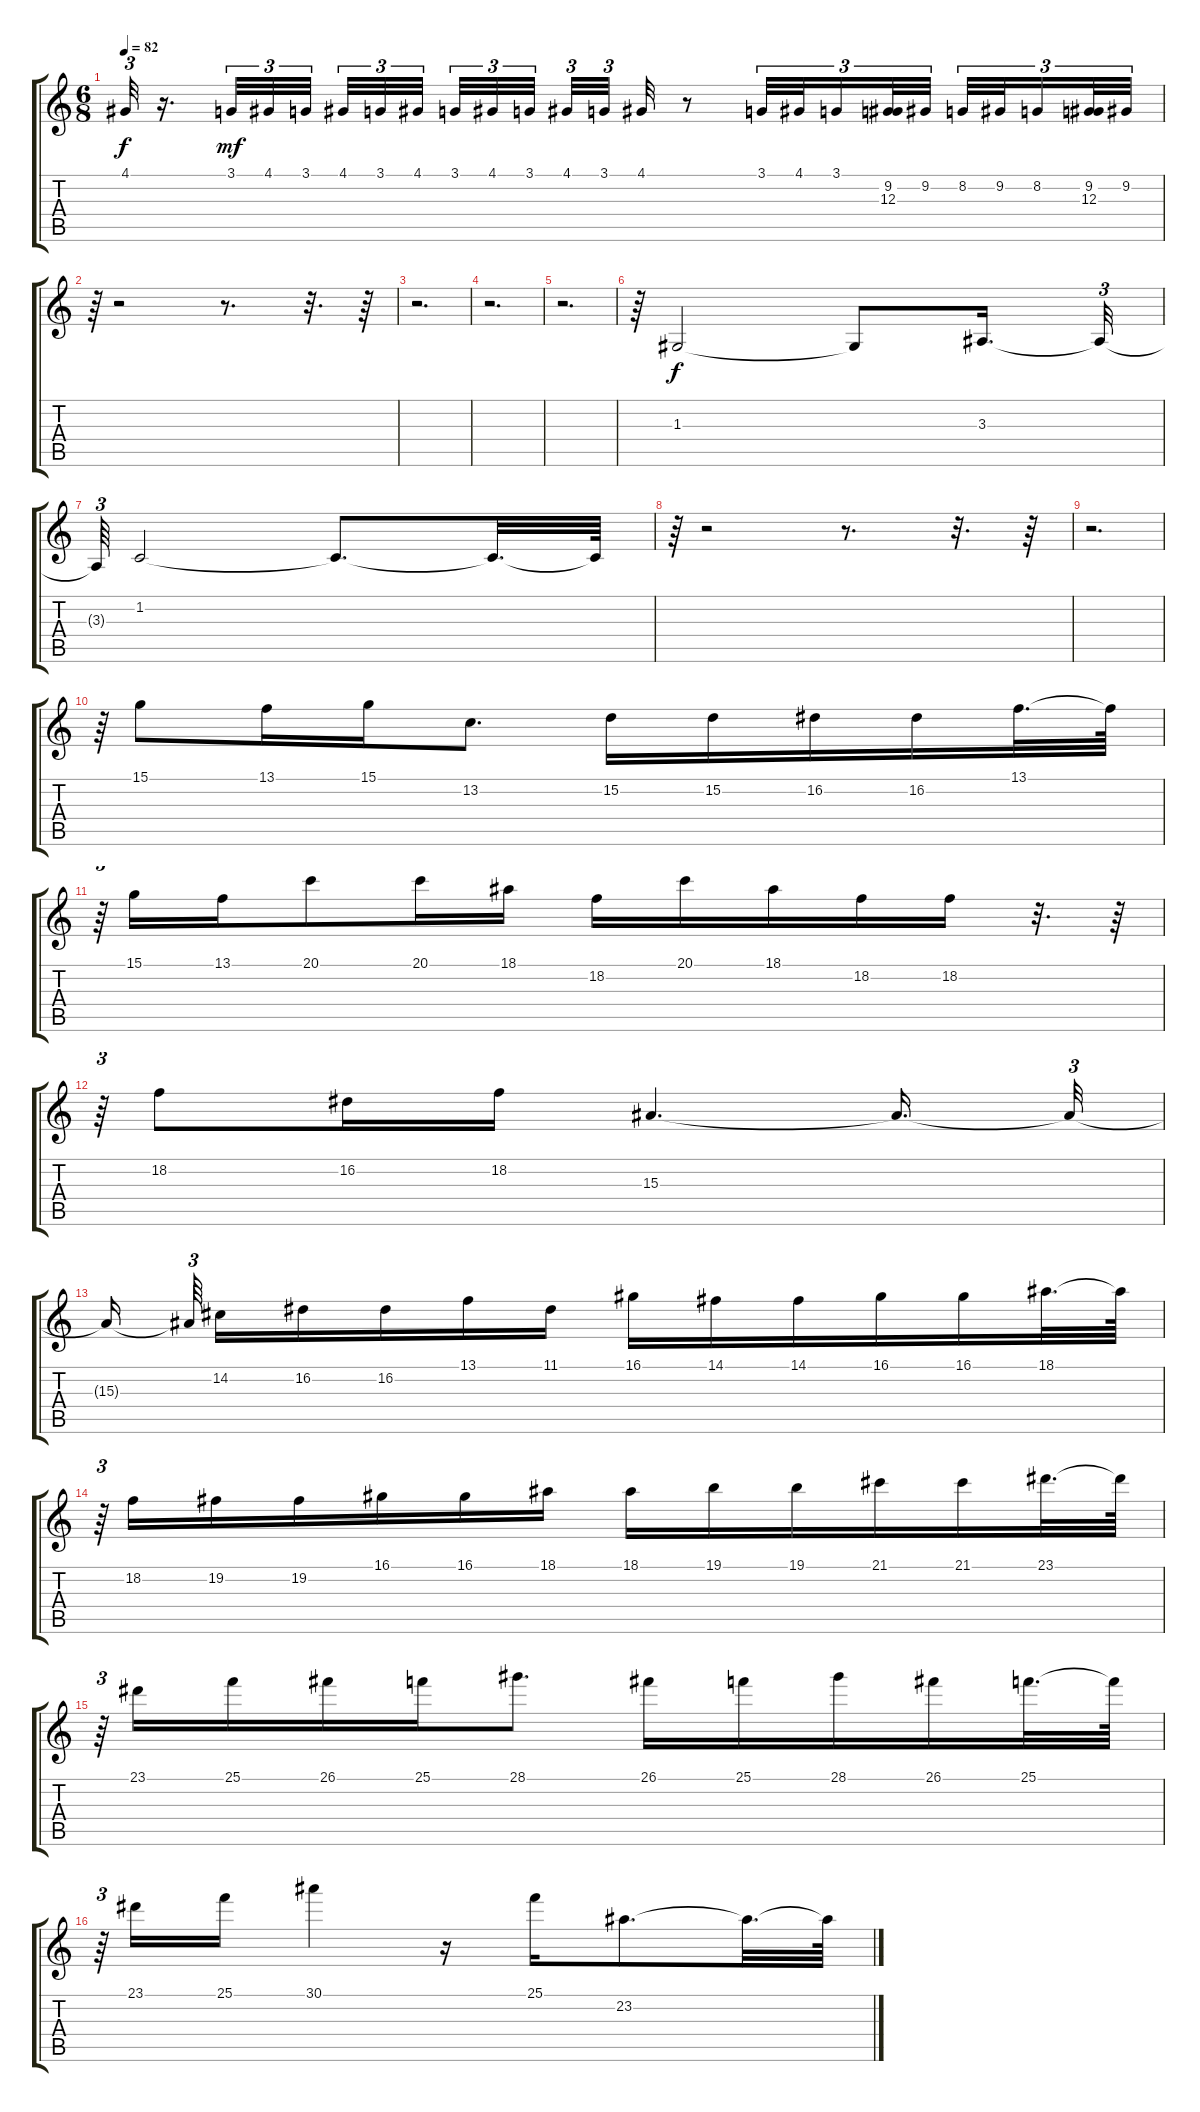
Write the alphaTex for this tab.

\track "" {instrument stringensemble1}
\staff {score tabs}
\tuning (E4 B3 G3 D3 A2 E2) {hide}
\ts (6 8)
\tempo 82
\clef g2
\ks c
4.1{t}.32{tu (3 2) dy f} r.16{d} 3.1.32{tu (3 2) dy mf} 4.1.32{tu (3 2)} 3.1.32{tu (3 2)} 4.1.32{tu (3 2)} 3.1.32{tu (3 2)} 4.1.32{tu (3 2)} 3.1.32{tu (3 2)} 4.1.32{tu (3 2)} 3.1.32{tu (3 2)} 4.1.32{tu (3 2)} 3.1.32{tu (3 2)} 4.1.32 r.8 3.1.32{tu (3 2)} 4.1.32{tu (3 2)} 3.1.16{tu (3 2)} (9.2 12.3).32{tu (3 2)} 9.2.32{tu (3 2)} 8.2.32{tu (3 2)} 9.2.32{tu (3 2)} 8.2.16{tu (3 2)} (9.2 12.3).32{tu (3 2)} 9.2.32{tu (3 2)} |
r.64{tu (3 2)} r.2 r.8{d} r.32{d} r.64 |
r.2{d} |
r.2{d} |
r.2{d} |
r.64{tu (3 2)} 1.3.2{dy f} 1.3{t}.8 3.3.16{d} 3.3{t}.32{tu (3 2)} |
3.3{t}.64{tu (3 2)} 1.2.2 1.2{t}.8{d} 1.2{t}.32{d} 1.2{t}.64 |
r.64{tu (3 2)} r.2 r.8{d} r.32{d} r.64 |
r.2{d} |
r.64{tu (3 2)} 15.1.8{volume 14} 13.1.16 15.1.16 13.2.8{d} 15.2.16 15.2.16 16.2.16 16.2.16 13.1.32{d} 13.1{t}.64 |
r.64{tu (3 2)} 15.1.16 13.1.16 20.1.8 20.1.16 18.1.16 18.2.16 20.1.16 18.1.16 18.2.16 18.2.16 r.32{d} r.64 |
r.64{tu (3 2)} 18.2.8 16.2.16 18.2.16 15.3.4{d} 15.3{t}.16{d} 15.3{t}.32{tu (3 2)} |
15.3{t}.16 15.3{t}.64{tu (3 2)} 14.2.16 16.2.16 16.2.16 13.1.16 11.1.16 16.1.16 14.1.16 14.1.16 16.1.16 16.1.16 18.1.32{d} 18.1{t}.64 |
r.64{tu (3 2)} 18.2.16 19.2.16 19.2.16 16.1.16 16.1.16 18.1.16 18.1.16 19.1.16 19.1.16 21.1.16 21.1.16 23.1.32{d} 23.1{t}.64 |
r.64{tu (3 2)} 23.1.16 25.1.16 26.1.16 25.1.16 28.1.8{d} 26.1.16 25.1.16 28.1.16 26.1.16 25.1.32{d} 25.1{t}.64 |
r.64{tu (3 2)} 23.1.16 25.1.16 30.1.4 r.16 25.1.16 23.2.8{d} 23.2{t}.32{d} 23.2{t}.64
